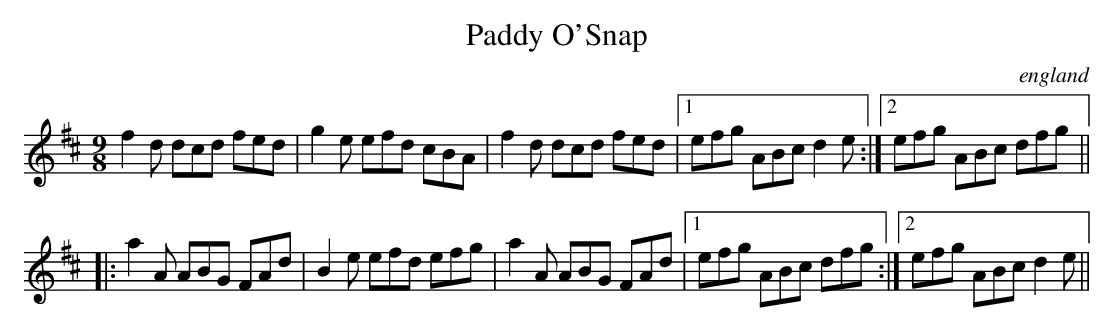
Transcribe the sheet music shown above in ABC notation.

X:1
T:Paddy O'Snap
O:england
M:9/8
K:D
f2d dcd fed|g2e efd cBA|f2d dcd fed|1 efg ABc d2e:|2 efg ABc dfg||
|:a2A ABG FAd|B2e efd efg|a2A ABG FAd|1 efg ABc dfg:|2 efg ABc d2e||
